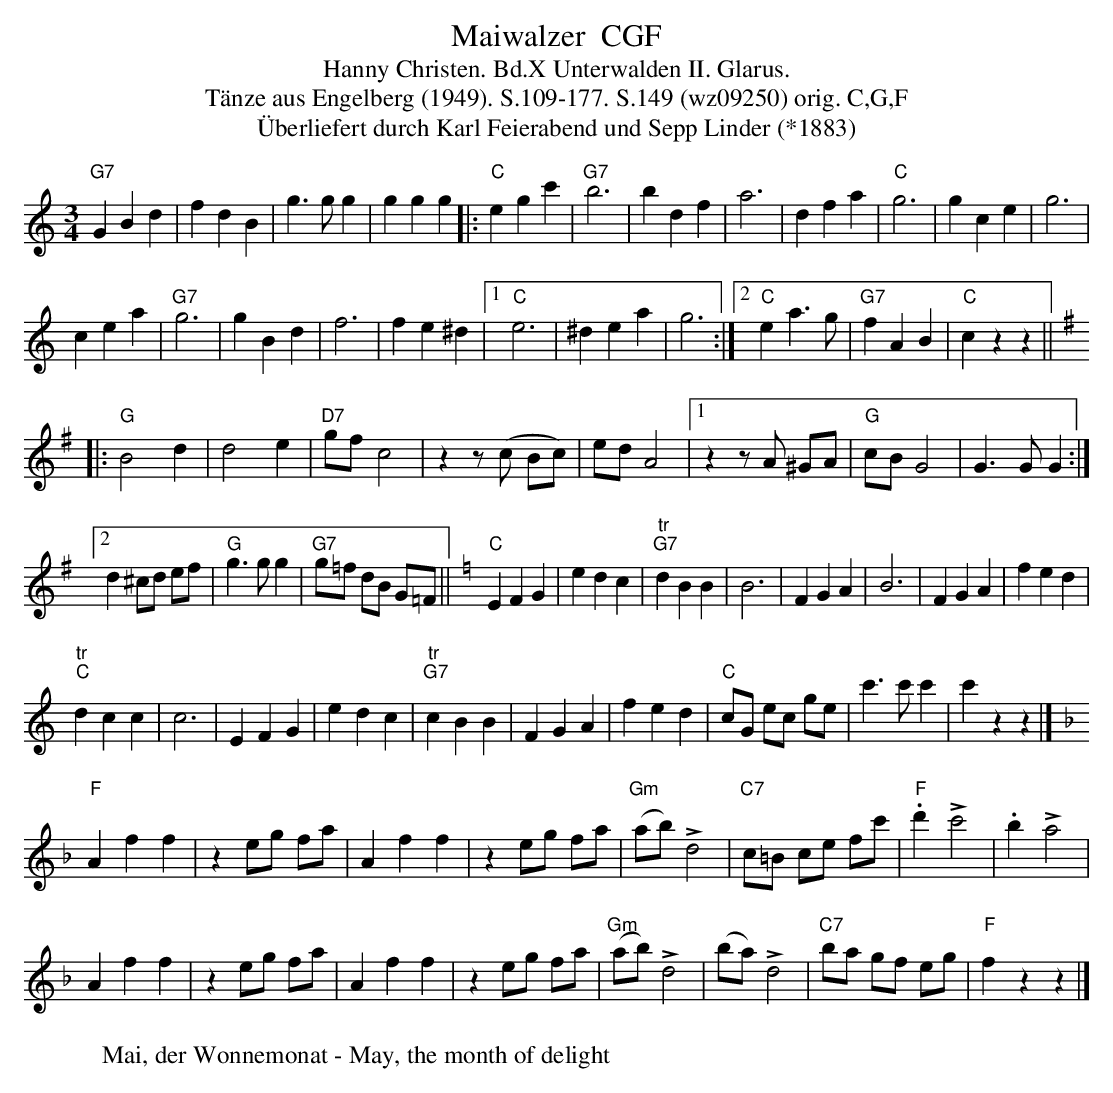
X:1
T:Maiwalzer  CGF
T:Hanny Christen. Bd.X Unterwalden II. Glarus.
T: T\"anze aus Engelberg (1949). S.109-177. S.149 (wz09250) orig. C,G,F
T: \"Uberliefert durch Karl Feierabend und Sepp Linder (*1883)
M:3/4
L:1/4
K:C %%MIDI gchordon
"G7"GBd | fdB | g>gg | ggg |: "C"egc' | "G7"b3 | bdf | a3 | dfa | "C"g3 | gce | g3 |
cea | "G7"g3 | gBd | f3 | fe^d |1 "C"e3 | ^dea | g3 :|2 "C"ea>g | "G7"fAB | "C"czz || [K:G]
|: "G"B2d | d2e | "D7"g/f/c2 | zz/(c/ B/c/) | e/d/A2 |1 zz/A/ ^G/A/ | "G"c/B/G2 | G>GG :|2
d^c/d/ e/f/ | "G"g>gg | "G7"g/=f/ d/B/ G/=F/ || [K:C] "C"EFG | edc | "tr""G7"dBB | B3 | FGA | B3 | FGA | fed |
"tr""C"dcc | c3 | EFG | edc | "tr""G7"cBB | FGA | fed | "C"c/G/ e/c/ g/e/ | c'>c'c' | c'zz |] [K:F]
"F"Aff | ze/g/ f/a/ | Aff | ze/g/ f/a/ | ("Gm"a/b/)!>!d2 | "C7"c/=B/ c/e/ f/c'/ | "F".d'!>!c'2 | .b!>!a2 |
Aff | ze/g/ f/a/ | Aff | ze/g/ f/a/ | ("Gm"a/b/)!>!d2 | (b/a/) !>!d2 | "C7"b/a/ g/f/ e/g/ | "F"fzz |]
W: Mai, der Wonnemonat - May, the month of delight
